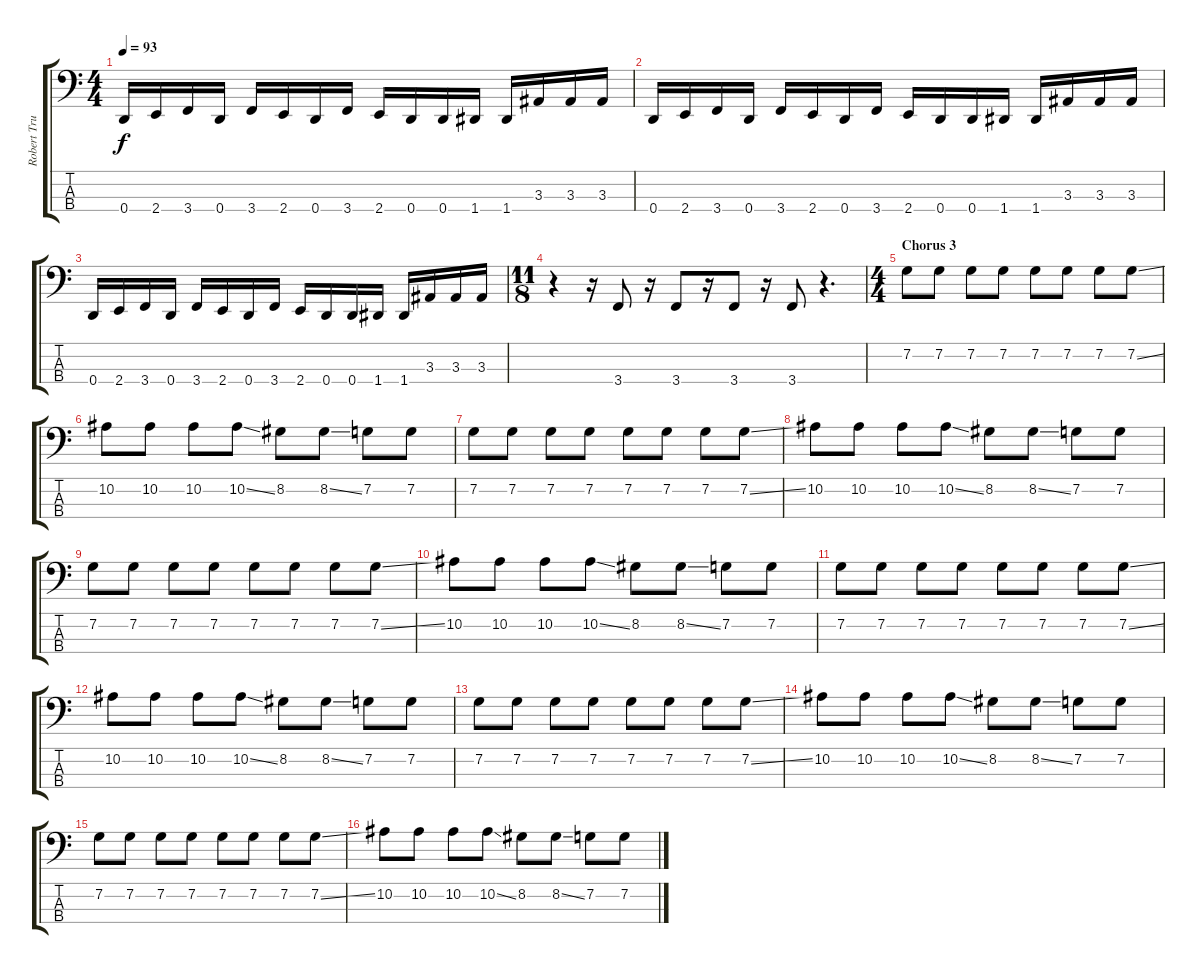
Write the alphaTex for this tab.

\track ("Robert Trujillo" "Robert Tru") {instrument electricbassfinger}
\staff {score tabs}
\tuning (F2 C2 G1 D1) {hide}
\ts (4 4)
\tempo 93
\clef f4
\ks c
0.4.16{dy f} 2.4.16 3.4.16 0.4.16 3.4.16 2.4.16 0.4.16 3.4.16 2.4.16 0.4.16 0.4.16 1.4.16 1.4.16 3.3.16 3.3.16 3.3.16 |
0.4.16 2.4.16 3.4.16 0.4.16 3.4.16 2.4.16 0.4.16 3.4.16 2.4.16 0.4.16 0.4.16 1.4.16 1.4.16 3.3.16 3.3.16 3.3.16 |
0.4.16 2.4.16 3.4.16 0.4.16 3.4.16 2.4.16 0.4.16 3.4.16 2.4.16 0.4.16 0.4.16 1.4.16 1.4.16 3.3.16 3.3.16 3.3.16 |
\ts (11 8)
r.4 r.16 3.4.8 r.16 3.4.8 r.16 3.4.8 r.16 3.4.8 r.4{d} |
\ts (4 4)
\section ("" "Chorus 3")
7.2.8 7.2.8 7.2.8 7.2.8 7.2.8 7.2.8 7.2.8 7.2{ss}.8 |
10.2.8 10.2.8 10.2.8 10.2{ss}.8 8.2.8 8.2{ss}.8 7.2.8 7.2.8 |
7.2.8 7.2.8 7.2.8 7.2.8 7.2.8 7.2.8 7.2.8 7.2{ss}.8 |
10.2.8 10.2.8 10.2.8 10.2{ss}.8 8.2.8 8.2{ss}.8 7.2.8 7.2.8 |
7.2.8 7.2.8 7.2.8 7.2.8 7.2.8 7.2.8 7.2.8 7.2{ss}.8 |
10.2.8 10.2.8 10.2.8 10.2{ss}.8 8.2.8 8.2{ss}.8 7.2.8 7.2.8 |
7.2.8 7.2.8 7.2.8 7.2.8 7.2.8 7.2.8 7.2.8 7.2{ss}.8 |
10.2.8 10.2.8 10.2.8 10.2{ss}.8 8.2.8 8.2{ss}.8 7.2.8 7.2.8 |
7.2.8 7.2.8 7.2.8 7.2.8 7.2.8 7.2.8 7.2.8 7.2{ss}.8 |
10.2.8 10.2.8 10.2.8 10.2{ss}.8 8.2.8 8.2{ss}.8 7.2.8 7.2.8 |
7.2.8 7.2.8 7.2.8 7.2.8 7.2.8 7.2.8 7.2.8 7.2{ss}.8 |
10.2.8 10.2.8 10.2.8 10.2{ss}.8 8.2.8 8.2{ss}.8 7.2.8 7.2.8
